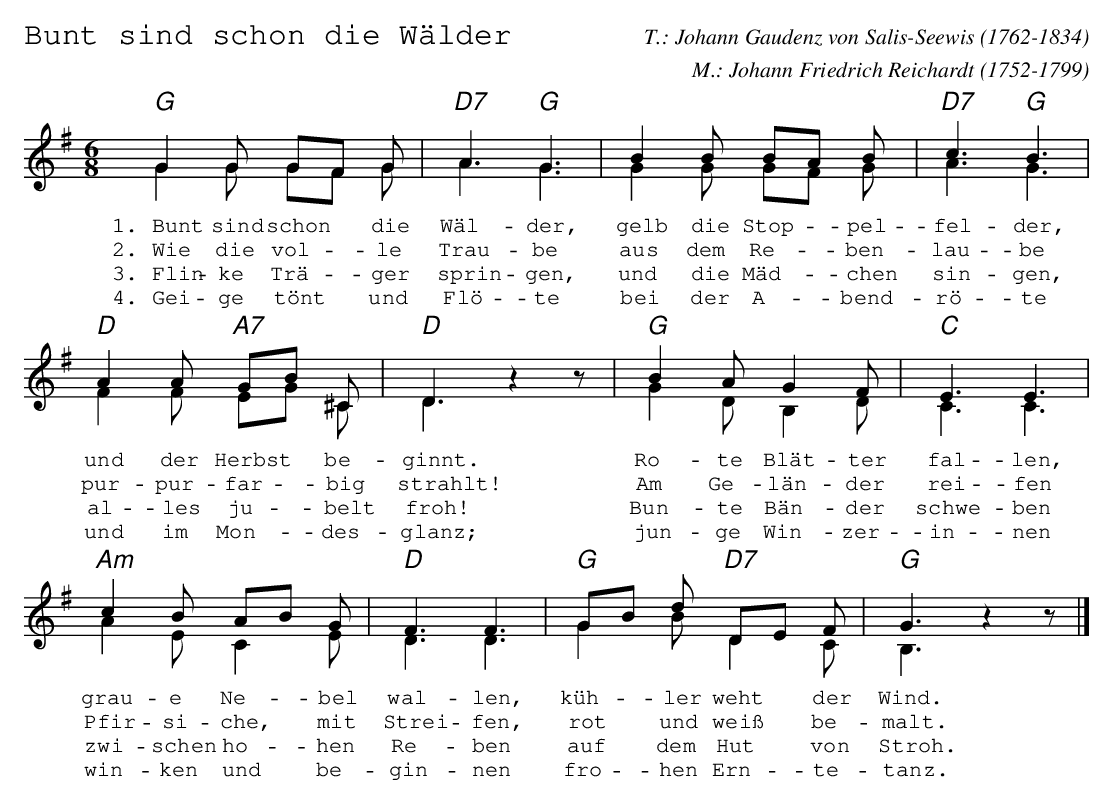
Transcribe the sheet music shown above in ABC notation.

X:1
T:Bunt sind schon die Wälder
C:T.: Johann Gaudenz von Salis-Seewis (1762-1834)
C:M.: Johann Friedrich Reichardt (1752-1799)
%%score (A 1 2)
L:1/8
Q:1/4=116
M:6/8
K:G
V:A
"G"x6|"D7"x3"G"x3|x6|"D7"x3"G"x3|
"D"x3"A7"x3|"D"x6|"G"x6|"C"x6|
"Am"x6|"D"x6|"G"x3"D7"x3|"G"x6|]
V:1 treble
G2 G GF G | A3 G3 | B2 B BA B | c3 B3 |
w:1.~Bunt sind schon* die Wäl-der, gelb die Stop--pel-fel-der,
w:2.~Wie die vol--le Trau-be aus dem Re--ben-lau-be
w:3.~Flin-ke Trä--ger sprin-gen, und die Mäd--chen sin-gen,
w:4.~Gei-ge tönt* und Flö-te bei der A--bend-rö-te
A2 A GB ^C | D3 z2 z | B2 A G2 F | E3 E3 |
w:und der Herbst* be-ginnt. Ro- te Blät-ter fal-len,
w:pur-pur-far--big strahlt! Am Ge-län-der rei-fen
w:al-les ju--belt froh! Bun-te Bän-der schwe-ben
w:und im Mon--des-glanz; jun-ge Win-zer-in-nen
c2 B AB G | F3 F3 | GB d DE F | G3 z2 z |]
w:grau-e Ne--bel wal-len,|küh--ler weht* der|Wind.|
w:Pfir-si-che,* mit Strei-fen, rot* und weiß* be-malt.
w:zwi-schen ho--hen Re-ben auf* dem Hut* von Stroh.
w:win-ken und* be-gin-nen fro--hen Ern--te-tanz.
V:2
G2 G GF G | A3 G3 |G2 G GF G | A3 G3 |
F2 F EG ^C | D3z2z |G2 D B,2 D|C3 C3|
A2 E C2 E | D3D3| G2B D2C|B,3z2z|]
